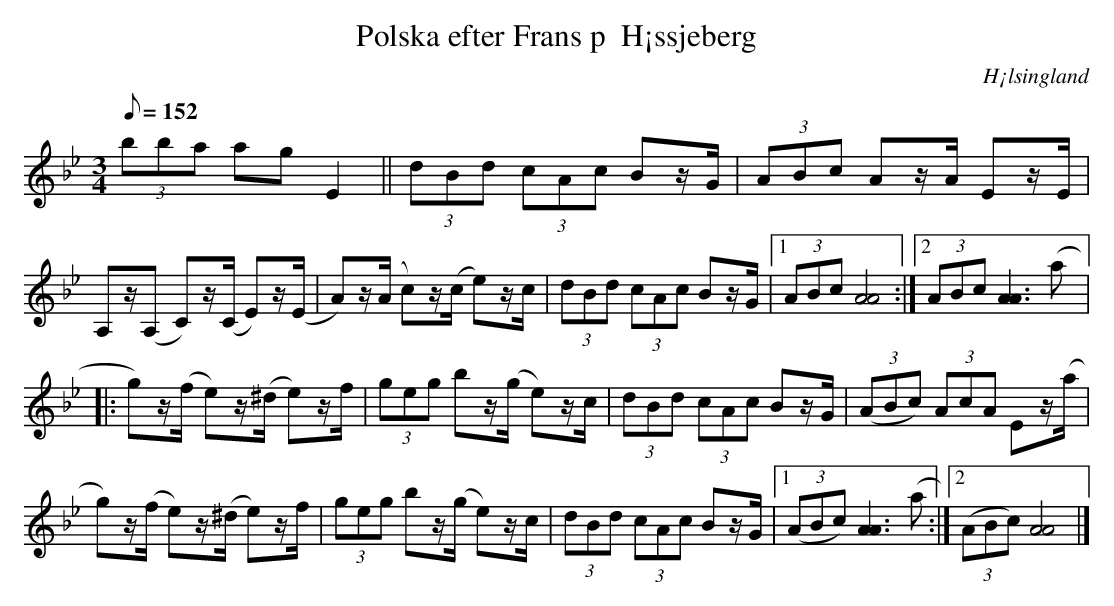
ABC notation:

X:1
T:Polska efter Frans p  H¡ssjeberg
O:H¡lsingland
M:3/4
L:1/8
Q:152
K:Bb
(3bb-a a-g E2||(3dBd (3cAc Bz/G/|(3ABc Az/A/ Ez/E/|
A,z/(A, C)z/(C/ E)z/(E/|A)z/(A/ c)z/(c/ e)z/c/|(3dBd (3cAc Bz/G/|[1(3ABc [A4A4]:|[2(3ABc [A3A3](a|:!
g)z/(f/ e)z/(^d/ e)z/f/|(3geg bz/(g/ e)z/c/|(3dBd (3cAc Bz/G/|((3ABc) (3AcA Ez/(a/|!
g)z/(f/ e)z/(^d/ e)z/f/|(3geg bz/(g/ e)z/c/|(3dBd (3cAc Bz/G/|[1((3ABc) [A3A3](a:|[2((3ABc) [A4A4]|]
